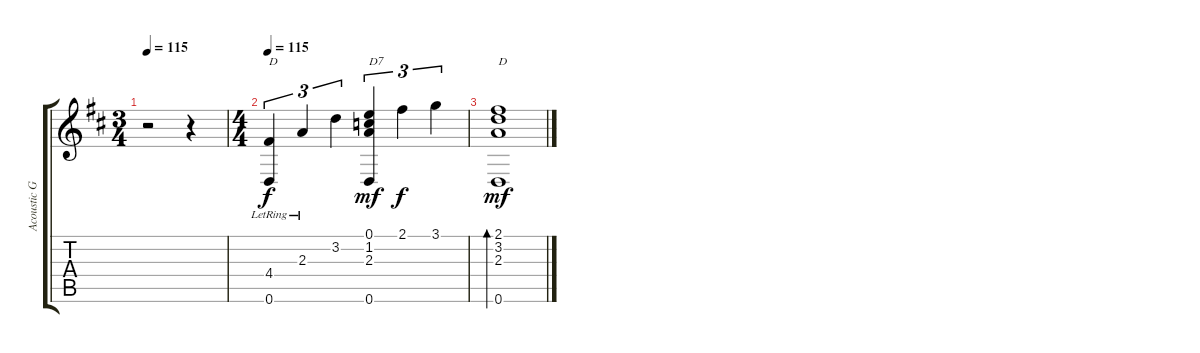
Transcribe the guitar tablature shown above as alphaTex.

\track ("Acoustic Guitar" "Acoustic G") {instrument acousticguitarsteel}
\staff {score tabs}
\tuning (E4 B3 G3 D3 A2 D2) {hide}
\ts (3 4)
\tempo 115
\clef g2
\ks d
r.2{dy mf} r.4 |
\ts (4 4)
\tempo 115
(4.4{lr} 0.6).4{tu (3 2) txt "D" dy f} 2.3{lr}.4{tu (3 2)} 3.2.4{tu (3 2)} (0.1 1.2 2.3 0.6).4{tu (3 2) txt "D7" dy mf} 2.1.4{tu (3 2) dy f} 3.1.4{tu (3 2)} |
(2.1 3.2 2.3 0.6).1{bd 240 txt "D" dy mf}
